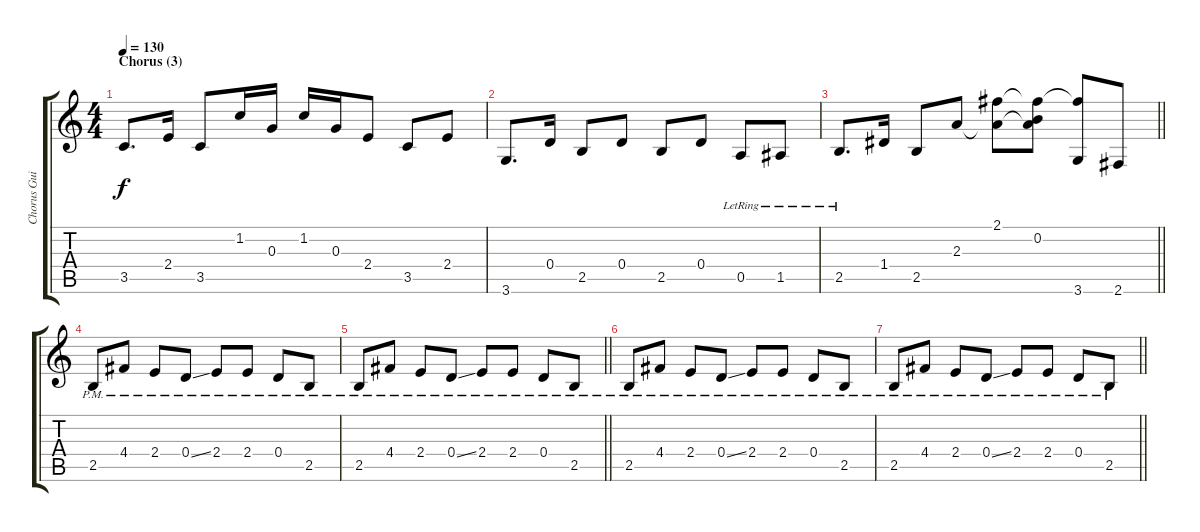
\track ("Chorus Guitar" "Chorus Gui") {instrument overdrivenguitar}
\staff {score tabs}
\tuning (E4 B3 G3 D3 A2 E2) {hide}
\ts (4 4)
\section ("" "Chorus (3)")
\tempo 130
\clef g2
\ks c
3.5.8{d dy f} 2.4.16 3.5.8 1.2.16 0.3.16 1.2.16 0.3.16 2.4.8 3.5.8 2.4.8 |
3.6.8{d} 0.4.16 2.5.8 0.4.8 2.5.8 0.4.8 0.5{lr}.8 1.5{lr}.8 |
\barLineRight lightlight
2.5{lr}.8{d} 1.4.16 2.5.8 2.3.8 (2.1 2.3{t}).8 (2.1{t} 0.2 2.3{t}).8 (2.1{t} 3.6).8 2.6.8 |
2.5{pm}.8 4.4{pm}.8 2.4{pm}.8 0.4{ss pm}.8 2.4{pm}.8 2.4{pm}.8 0.4{pm}.8 2.5{pm}.8 |
\barLineRight lightlight
2.5{pm}.8 4.4{pm}.8 2.4{pm}.8 0.4{ss pm}.8 2.4{pm}.8 2.4{pm}.8 0.4{pm}.8 2.5{pm}.8 |
2.5{pm}.8 4.4{pm}.8 2.4{pm}.8 0.4{ss pm}.8 2.4{pm}.8 2.4{pm}.8 0.4{pm}.8 2.5{pm}.8 |
\barLineRight lightlight
2.5{pm}.8 4.4{pm}.8 2.4{pm}.8 0.4{ss pm}.8 2.4{pm}.8 2.4{pm}.8 0.4{pm}.8 2.5{pm}.8
